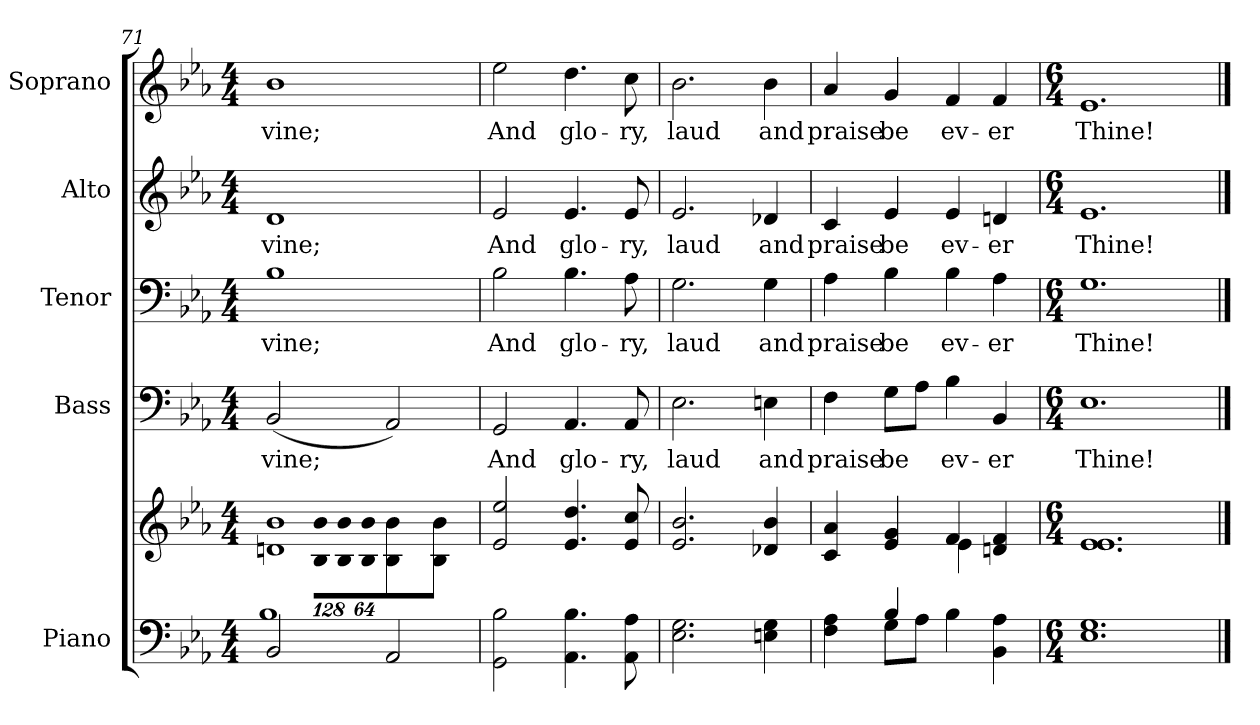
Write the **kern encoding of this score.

**kern	**kern	**kern	**text	**kern	**text	**kern	**text	**kern	**text
*part5	*part5	*part4	*part4	*part3	*part3	*part2	*part2	*part1	*part1
*staff6	*staff5	*staff4	*staff4	*staff3	*staff3	*staff2	*staff2	*staff1	*staff1
*I"Piano	*	*I"Bass	*	*I"Tenor	*	*I"Alto	*	*I"Soprano	*
*I'Pno.	*	*I'B.	*	*I'T.	*	*I'A.	*	*I'S.	*
*clefF4	*clefG2	*clefF4	*	*clefF4	*	*clefG2	*	*clefG2	*
*k[b-e-a-]	*k[b-e-a-]	*k[b-e-a-]	*	*k[b-e-a-]	*	*k[b-e-a-]	*	*k[b-e-a-]	*
*E-:	*E-:	*E-:	*	*E-:	*	*E-:	*	*E-:	*
*M4/4	*M4/4	*M4/4	*	*M4/4	*	*M4/4	*	*M4/4	*
=71	=71	=71	=71	=71	=71	=71	=71	=71	=71
*^	*^	*	*	*	*	*	*	*	*
!	!	!	!	!	!LO:LY:b:color=#000000	!	!	!	!	!	!
!	!	!	!	!	!	!	!LO:LY:b:color=#000000	!	!	!	!
!	!	!	!	!	!	!	!	!	!LO:LY:b:color=#000000	!	!
!	!	!	!	!	!	!	!	!	!	!	!LO:LY:b:color=#000000
2BB-i/	1B-i	1dni 1b-i	4ryy	(2BB-i/	-vine;	1B-i	-vine;	1di	-vine;	1b-i	-vine;
*	*	*	*Xbrackettup	*	*	*	*	*	*	*	*
!	!	!	!LO:N:vis=8	!	!	!	!	!	!	!	!
.	.	.	1024%85B-i\ 1024%85b-iL	.	.	.	.	.	.	.	.
!	!	!	!LO:N:vis=8	!	!	!	!	!	!	!	!
.	.	.	1024%85B-i\ 1024%85b-i	.	.	.	.	.	.	.	.
!	!	!	!LO:N:vis=8	!	!	!	!	!	!	!	!
.	.	.	512%43B-i\ 512%43b-iJ	.	.	.	.	.	.	.	.
2AA-i/	.	.	4B-i\ 4b-i	2AA-i/)	.	.	.	.	.	.	.
.	.	.	4B-i\ 4b-i	.	.	.	.	.	.	.	.
*v	*v	*	*	*	*	*	*	*	*	*	*
*	*v	*v	*	*	*	*	*	*	*	*
=72	=72	=72	=72	=72	=72	=72	=72	=72	=72
*	*^	*	*	*	*	*	*	*	*
!	!	!	!	!LO:LY:b:color=#000000	!	!	!	!	!	!
*	*v	*v	*	*	*	*	*	*	*	*
*	*^	*	*	*	*	*	*	*	*
!	!	!	!	!	!	!LO:LY:b:color=#000000	!	!	!	!
*	*v	*v	*	*	*	*	*	*	*	*
*	*^	*	*	*	*	*	*	*	*
!	!	!	!	!	!	!	!	!LO:LY:b:color=#000000	!	!
*	*v	*v	*	*	*	*	*	*	*	*
*	*^	*	*	*	*	*	*	*	*
!	!	!	!	!	!	!	!	!	!	!LO:LY:b:color=#000000
*	*v	*v	*	*	*	*	*	*	*	*
2GGi\ 2B-i	2e-i/ 2ee-i	2GGi/	And	2B-i\	And	2e-i/	And	2ee-i\	And
!	!	!	!LO:LY:b:color=#000000	!	!	!	!	!	!
!	!	!	!	!	!LO:LY:b:color=#000000	!	!	!	!
!	!	!	!	!	!	!	!LO:LY:b:color=#000000	!	!
!	!	!	!	!	!	!	!	!	!LO:LY:b:color=#000000
4.AA-i\ 4.B-i	4.e-i/ 4.ddi	4.AA-i/	glo-	4.B-i\	glo-	4.e-i/	glo-	4.ddi\	glo-
!	!	!	!LO:LY:b:color=#000000	!	!	!	!	!	!
!	!	!	!	!	!LO:LY:b:color=#000000	!	!	!	!
!	!	!	!	!	!	!	!LO:LY:b:color=#000000	!	!
!	!	!	!	!	!	!	!	!	!LO:LY:b:color=#000000
8AA-i\ 8A-i	8e-i/ 8cci	8AA-i/	-ry,	8A-i\	-ry,	8e-i/	-ry,	8cci\	-ry,
!!LO:PB:g=z
=73	=73	=73	=73	=73	=73	=73	=73	=73	=73
!	!	!	!LO:LY:b:color=#000000	!	!	!	!	!	!
!	!	!	!	!	!LO:LY:b:color=#000000	!	!	!	!
!	!	!	!	!	!	!	!LO:LY:b:color=#000000	!	!
!	!	!	!	!	!	!	!	!	!LO:LY:b:color=#000000
2.E-i\ 2.Gi	2.e-i/ 2.b-i	2.E-i\	laud	2.Gi\	laud	2.e-i/	laud	2.b-i\	laud
!	!	!	!LO:LY:b:color=#000000	!	!	!	!	!	!
!	!	!	!	!	!LO:LY:b:color=#000000	!	!	!	!
!	!	!	!	!	!	!	!LO:LY:b:color=#000000	!	!
!	!	!	!	!	!	!	!	!	!LO:LY:b:color=#000000
4Eni\ 4Gi	4d-Xi/ 4b-i	4Eni\	and	4Gi\	and	4d-Xi/	and	4b-i\	and
=74	=74	=74	=74	=74	=74	=74	=74	=74	=74
*^	*^	*	*	*	*	*	*	*	*
!	!	!	!	!	!LO:LY:b:color=#000000	!	!	!	!	!	!
!	!	!	!	!	!	!	!LO:LY:b:color=#000000	!	!	!	!
!	!	!	!	!	!	!	!	!	!LO:LY:b:color=#000000	!	!
!	!	!	!	!	!	!	!	!	!	!	!LO:LY:b:color=#000000
4Fi\ 4A-i	4ryy	4ci/ 4a-i	2ryy	4Fi\	praise	4A-i\	praise	4ci/	praise	4a-i/	praise
!	!	!	!	!	!LO:LY:b:color=#000000	!	!	!	!	!	!
!	!	!	!	!	!	!	!LO:LY:b:color=#000000	!	!	!	!
!	!	!	!	!	!	!	!	!	!LO:LY:b:color=#000000	!	!
!	!	!	!	!	!	!	!	!	!	!	!LO:LY:b:color=#000000
4B-i/	8Gi\L	4e-i/ 4gi	.	8Gi\L	be	4B-i\	be	4e-i/	be	4gi/	be
.	8A-i\J	.	.	8A-i\J	.	.	.	.	.	.	.
!	!	!	!	!	!LO:LY:b:color=#000000	!	!	!	!	!	!
!	!	!	!	!	!	!	!LO:LY:b:color=#000000	!	!	!	!
!	!	!	!	!	!	!	!	!	!LO:LY:b:color=#000000	!	!
!	!	!	!	!	!	!	!	!	!	!	!LO:LY:b:color=#000000
4B-i\	2ryy	4fi/	4e-i\	4B-i\	ev-	4B-i\	ev-	4e-i/	ev-	4fi/	ev-
!	!	!	!	!	!LO:LY:b:color=#000000	!	!	!	!	!	!
!	!	!	!	!	!	!	!LO:LY:b:color=#000000	!	!	!	!
!	!	!	!	!	!	!	!	!	!LO:LY:b:color=#000000	!	!
!	!	!	!	!	!	!	!	!	!	!	!LO:LY:b:color=#000000
4BB-i\ 4A-i	.	4dni/ 4fi	4ryy	4BB-i/	-er	4A-i\	-er	4dni/	-er	4fi/	-er
*v	*v	*	*	*	*	*	*	*	*	*	*
*	*v	*v	*	*	*	*	*	*	*	*
=75	=75	=75	=75	=75	=75	=75	=75	=75	=75
*M6/4	*M6/4	*M6/4	*	*M6/4	*	*M6/4	*	*M6/4	*
*	*^	*	*	*	*	*	*	*	*
!	!	!	!	!LO:LY:b:color=#000000	!	!	!	!	!	!
*	*v	*v	*	*	*	*	*	*	*	*
*	*^	*	*	*	*	*	*	*	*
!	!	!	!	!	!	!LO:LY:b:color=#000000	!	!	!	!
*	*v	*v	*	*	*	*	*	*	*	*
*	*^	*	*	*	*	*	*	*	*
!	!	!	!	!	!	!	!	!LO:LY:b:color=#000000	!	!
*	*v	*v	*	*	*	*	*	*	*	*
*	*^	*	*	*	*	*	*	*	*
!	!	!	!	!	!	!	!	!	!	!LO:LY:b:color=#000000
*	*v	*v	*	*	*	*	*	*	*	*
1.E-i 1.Gi	1.e-i 1.e-i	1.E-i	Thine!	1.Gi	Thine!	1.e-i	Thine!	1.e-i	Thine!
==	==	==	==	==	==	==	==	==	==
*-	*-	*-	*-	*-	*-	*-	*-	*-	*-
